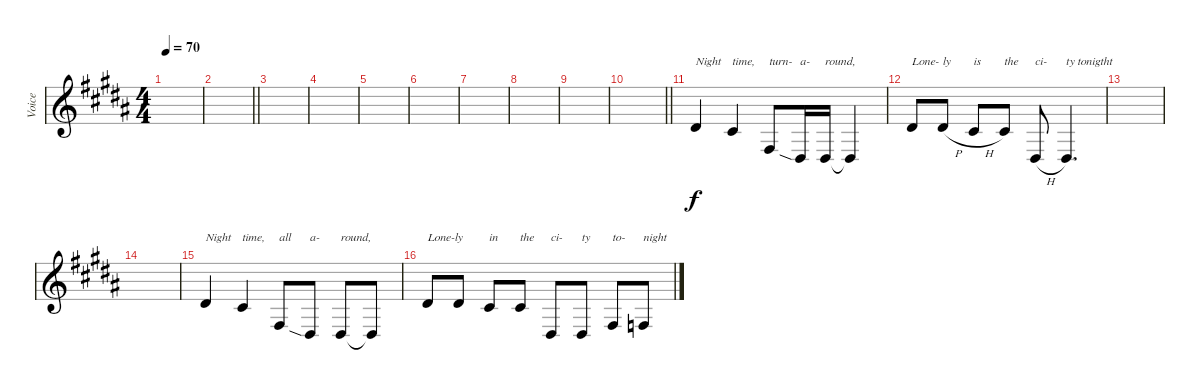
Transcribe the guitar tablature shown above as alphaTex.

\track ("Voice" "Voice") {instrument clarinet}
\staff {score}
\tuning (E4 C4 G3 C3 G2 B1) {hide}
\ts (4 4)
\tempo 70
\clef g2
\ks b
|
\barLineRight lightlight
|
|
|
|
|
|
|
|
\barLineRight lightlight
|
3.2.4{txt "Night"} 1.2.4{txt "time,"} 6.4.8{txt "turn-"} 3.4{sia}.16{txt "a-"} 3.4.16{txt "round,"} 3.4{t}.4 |
3.2.8{txt "Lone-"} 3.2{h}.8{txt "ly"} 1.2{h}.8{txt "is"} 1.2.8{txt "the"} 3.4{h}.8{txt "ci-"} 3.4{be (custom 0 0 15 0 25 6 40 6 45 4 60 4)}.4{d txt "ty tonigtht"} |
|
|
3.2.4{txt "Night"} 1.2.4{txt "time,"} 6.4.8{txt "all"} 3.4{sia}.8{txt "a-"} 3.4.8{txt "round,"} 3.4{t}.8 |
3.2.8{txt "Lone-ly"} 3.2.8 1.2.8{txt "in"} 1.2.8{txt "the"} 3.4.8{txt "ci-"} 3.4.8{txt "ty"} 6.4.8{txt "to-"} 5.4.8{txt "night"}
